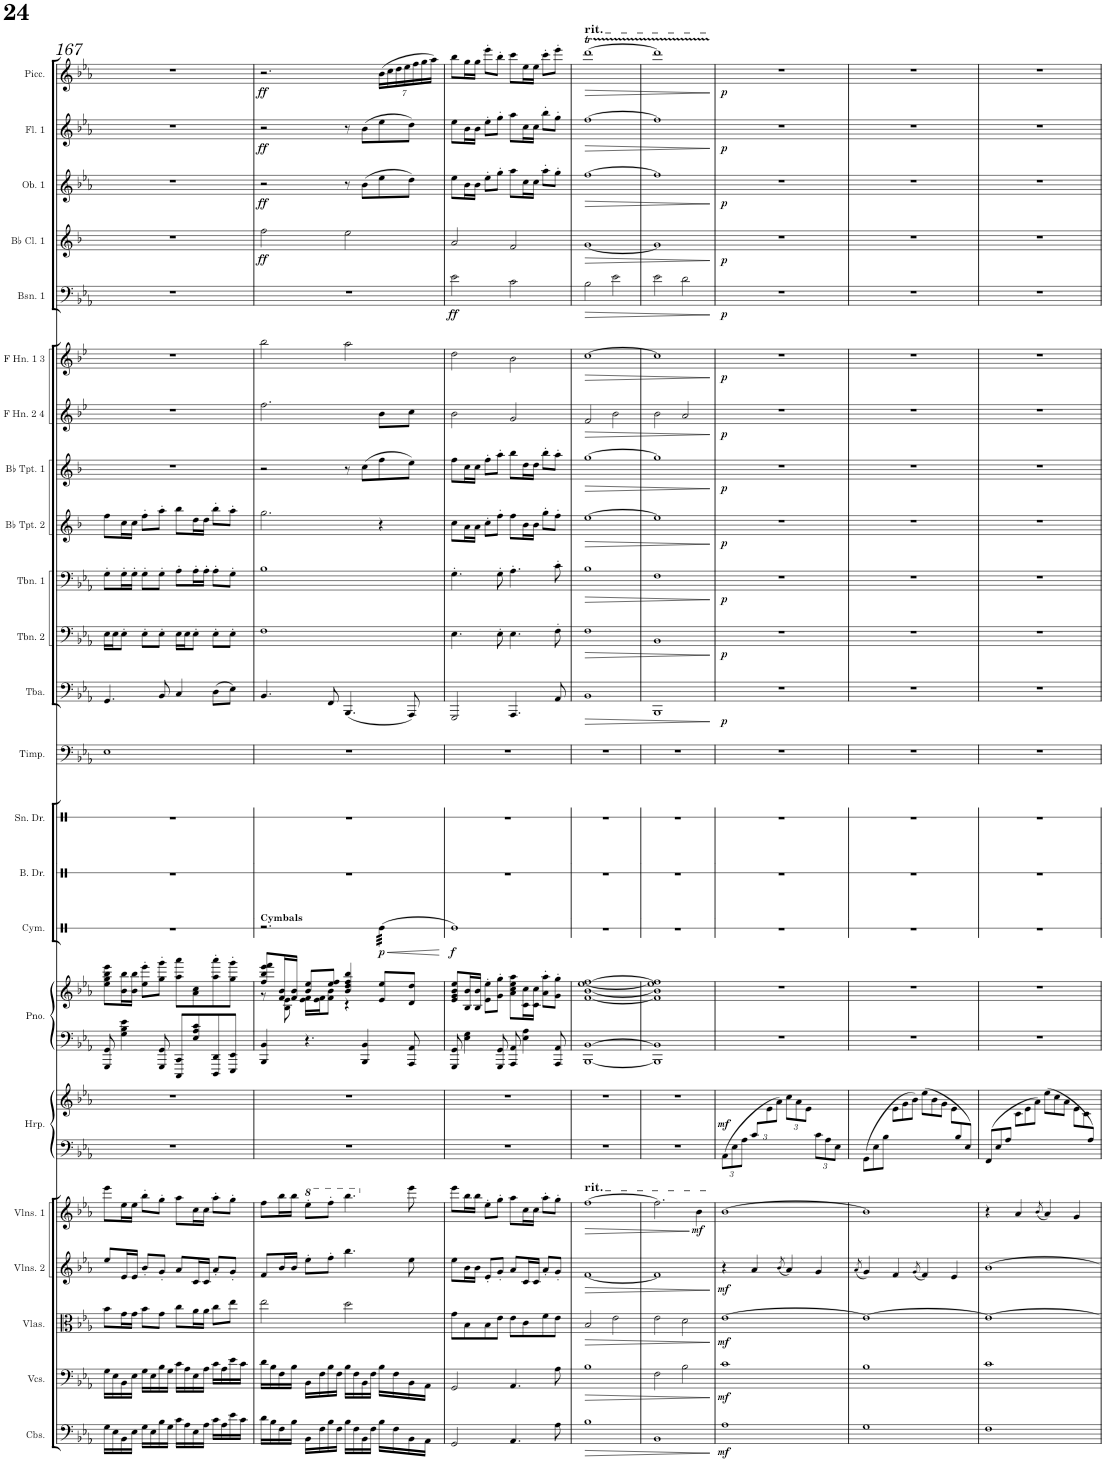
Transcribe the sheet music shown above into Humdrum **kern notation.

**kern	**dynam	**kern	**dynam	**kern	**dynam	**kern	**dynam	**kern	**dynam	**kern	**kern	**dynam	**kern	**kern	**kern	**dynam	**kern	**kern	**kern	**kern	**dynam	**kern	**dynam	**kern	**dynam	**kern	**dynam	**kern	**dynam	**kern	**dynam	**kern	**dynam	**kern	**dynam	**kern	**dynam	**kern	**dynam	**kern	**dynam	**kern	**dynam
*part23	*part23	*part22	*part22	*part21	*part21	*part20	*part20	*part19	*part19	*part18	*part18	*part18	*part17	*part17	*part16	*part16	*part15	*part14	*part13	*part12	*part12	*part11	*part11	*part10	*part10	*part9	*part9	*part8	*part8	*part7	*part7	*part6	*part6	*part5	*part5	*part4	*part4	*part3	*part3	*part2	*part2	*part1	*part1
*staff25	*staff25	*staff24	*staff24	*staff23	*staff23	*staff22	*staff22	*staff21	*staff21	*staff20	*staff19	*staff19/20	*staff18	*staff17	*staff16	*staff16	*staff15	*staff14	*staff13	*staff12	*staff12	*staff11	*staff11	*staff10	*staff10	*staff9	*staff9	*staff8	*staff8	*staff7	*staff7	*staff6	*staff6	*staff5	*staff5	*staff4	*staff4	*staff3	*staff3	*staff2	*staff2	*staff1	*staff1
*I"Contrabasses	*	*I"Violoncellos	*	*I"Violas	*	*I"Violins 2	*	*I"Violins 1	*	*I"Harp	*	*	*I"Piano	*	*I"Cymbal	*	*I"Bass Drum	*I"Snare Drum	*I"Timpani	*I"Tuba	*	*I"Trombone 2	*	*I"Trombone 1	*	*I"Bb Trumpet 2	*	*I"Bb Trumpet 1	*	*I"F Horn 2 &amp; 4	*	*I"F Horn 1 &amp; 3	*	*I"Bassoon 1	*	*I"Bb Clarinet 1	*	*I"Oboe 1	*	*I"Flute 1	*	*I"Piccolo	*
*I'Cbs.	*	*I'Vcs.	*	*I'Vlas.	*	*I'Vlns. 2	*	*I'Vlns. 1	*	*I'Hrp.	*	*	*I'Pno.	*	*I'Cym.	*	*I'B. Dr.	*I'Sn. Dr.	*I'Timp.	*I'Tba.	*	*I'Tbn. 2	*	*I'Tbn. 1	*	*I'Bb Tpt. 2	*	*I'Bb Tpt. 1	*	*I'F Hn. 2 4	*	*I'F Hn. 1 3	*	*I'Bsn. 1	*	*I'Bb Cl. 1	*	*I'Ob. 1	*	*I'Fl. 1	*	*I'Picc.	*
!!LO:PB:g=z
*clefF4	*	*clefF4	*	*clefC3	*	*clefG2	*	*clefG2	*	*clefF4	*clefG2	*	*clefF4	*clefG2	*clefX	*	*clefX	*clefX	*clefF4	*clefF4	*	*clefF4	*	*clefF4	*	*clefG2	*	*clefG2	*	*clefG2	*	*clefG2	*	*clefF4	*	*clefG2	*	*clefG2	*	*clefG2	*	*clefG2	*
*Trd7c12	*	*	*	*	*	*	*	*	*	*	*	*	*	*	*	*	*	*	*	*	*	*	*	*	*	*Trd1c2	*	*Trd1c2	*	*Trd4c7	*	*Trd4c7	*	*	*	*Trd1c2	*	*	*	*	*	*Trd-7c-12	*
*k[b-e-a-]	*	*k[b-e-a-]	*	*k[b-e-a-]	*	*k[b-e-a-]	*	*k[b-e-a-]	*	*k[b-e-a-]	*k[b-e-a-]	*	*k[b-e-a-]	*k[b-e-a-]	*k[]	*	*k[]	*k[]	*k[b-e-a-]	*k[b-e-a-]	*	*k[b-e-a-]	*	*k[b-e-a-]	*	*k[b-]	*	*k[b-]	*	*k[b-e-]	*	*k[b-e-]	*	*k[b-e-a-]	*	*k[b-]	*	*k[b-e-a-]	*	*k[b-e-a-]	*	*k[b-e-a-]	*
*M4/4	*	*M4/4	*	*M4/4	*	*M4/4	*	*M4/4	*	*M4/4	*M4/4	*	*M4/4	*M4/4	*M4/4	*	*M4/4	*M4/4	*M4/4	*M4/4	*	*M4/4	*	*M4/4	*	*M4/4	*	*M4/4	*	*M4/4	*	*M4/4	*	*M4/4	*	*M4/4	*	*M4/4	*	*M4/4	*	*M4/4	*
=167	=167	=167	=167	=167	=167	=167	=167	=167	=167	=167	=167	=167	=167	=167	=167	=167	=167	=167	=167	=167	=167	=167	=167	=167	=167	=167	=167	=167	=167	=167	=167	=167	=167	=167	=167	=167	=167	=167	=167	=167	=167	=167	=167
16G\LL	.	16G\LL	.	8b-\L	.	8ee-/L	.	8eee-\L	.	1r	1r	.	8GGG/ 8GG/	8ee-\ 8gg\ 8bb-\ 8eee-\L	1r	.	1r	1r	1E-	4.GG/	.	16E-\LL	.	8G'\L	.	8ff\L	.	1r	.	1r	.	1r	.	1r	.	1r	.	1r	.	1r	.	1r	.
16E-\	.	16E-\	.	.	.	.	.	.	.	.	.	.	.	.	.	.	.	.	.	.	.	16E-\J	.	.	.	.	.	.	.	.	.	.	.	.	.	.	.	.	.	.	.	.	.
16BB-\	.	16BB-\	.	16g\L	.	16e-/L	.	16ee-\L	.	.	.	.	4G\ 4B-\ 4e-\	16b-\ 16bb-\L	.	.	.	.	.	.	.	8E-'\J	.	16G'\L	.	16cc\L	.	.	.	.	.	.	.	.	.	.	.	.	.	.	.	.	.
16E-\JJ	.	16E-\JJ	.	16g\JJ	.	16e-/JJ	.	16ee-\JJ	.	.	.	.	.	16b-\ 16bb-\JJ	.	.	.	.	.	.	.	.	.	16G'\JJ	.	16cc\JJ	.	.	.	.	.	.	.	.	.	.	.	.	.	.	.	.	.
16G\LL	.	16G\LL	.	8b-\L	.	8b-'/L	.	8bb-'\L	.	.	.	.	.	8ee-\' 8eee-\'L	.	.	.	.	.	.	.	8E-'\L	.	8G'\L	.	8ff'\L	.	.	.	.	.	.	.	.	.	.	.	.	.	.	.	.	.
16E-\	.	16E-\	.	.	.	.	.	.	.	.	.	.	.	.	.	.	.	.	.	.	.	.	.	.	.	.	.	.	.	.	.	.	.	.	.	.	.	.	.	.	.	.	.
16B-\	.	16B-\	.	8g\J	.	8g'/J	.	8gg'\J	.	.	.	.	8GGG/ 8GG/	8gg\' 8ggg\'J	.	.	.	.	.	8BB-/	.	8E-'\J	.	8G'\J	.	8aa'\J	.	.	.	.	.	.	.	.	.	.	.	.	.	.	.	.	.
16G\JJ	.	16G\JJ	.	.	.	.	.	.	.	.	.	.	.	.	.	.	.	.	.	.	.	.	.	.	.	.	.	.	.	.	.	.	.	.	.	.	.	.	.	.	.	.	.
16c\LL	.	16c\LL	.	8cc\L	.	8a-/L	.	8aa-\L	.	.	.	.	8CCC/ 8CC/L	8aa-\ 8aaa-\L	.	.	.	.	.	4C/	.	16E-\LL	.	8A-'\L	.	8bb-\L	.	.	.	.	.	.	.	.	.	.	.	.	.	.	.	.	.
16A-\	.	16A-\	.	.	.	.	.	.	.	.	.	.	.	.	.	.	.	.	.	.	.	16E-\J	.	.	.	.	.	.	.	.	.	.	.	.	.	.	.	.	.	.	.	.	.
16E-\	.	16E-\	.	16a-\L	.	16c/L	.	16cc\L	.	.	.	.	8E-/ 8A-/ 8c/	8a-\ 8cc\	.	.	.	.	.	.	.	8E-'\J	.	16A-'\L	.	16dd\L	.	.	.	.	.	.	.	.	.	.	.	.	.	.	.	.	.
16A-\JJ	.	16A-\JJ	.	16a-\JJ	.	16c/JJ	.	16cc\JJ	.	.	.	.	.	.	.	.	.	.	.	.	.	.	.	16A-'\JJ	.	16dd\JJ	.	.	.	.	.	.	.	.	.	.	.	.	.	.	.	.	.
16c\LL	.	16c\LL	.	8cc\L	.	8a-'/L	.	8aa-'\L	.	.	.	.	8DDD/ 8DD/	8aa-\' 8aaa-\'	.	.	.	.	.	(8D\L	.	8E-'\L	.	8A-'\L	.	8bb-'\L	.	.	.	.	.	.	.	.	.	.	.	.	.	.	.	.	.
16A-\	.	16A-\	.	.	.	.	.	.	.	.	.	.	.	.	.	.	.	.	.	.	.	.	.	.	.	.	.	.	.	.	.	.	.	.	.	.	.	.	.	.	.	.	.
16e-\	.	16e-\	.	8ee-\J	.	8g'/J	.	8gg'\J	.	.	.	.	8EEE-/ 8EE-/J	8gg\' 8ggg\'J	.	.	.	.	.	8E-\J)	.	8E-'\J	.	8G'\J	.	8aa'\J	.	.	.	.	.	.	.	.	.	.	.	.	.	.	.	.	.
16c\JJ	.	16c\JJ	.	.	.	.	.	.	.	.	.	.	.	.	.	.	.	.	.	.	.	.	.	.	.	.	.	.	.	.	.	.	.	.	.	.	.	.	.	.	.	.	.
=168	=168	=168	=168	=168	=168	=168	=168	=168	=168	=168	=168	=168	=168	=168	=168	=168	=168	=168	=168	=168	=168	=168	=168	=168	=168	=168	=168	=168	=168	=168	=168	=168	=168	=168	=168	=168	=168	=168	=168	=168	=168	=168	=168
*	*	*	*	*	*	*	*	*	*	*	*	*	*	*^	*	*	*	*	*	*	*	*	*	*	*	*	*	*	*	*	*	*	*	*	*	*	*	*	*	*	*	*	*
!	!	!	!	!	!	!	!	!	!	!	!	!	!	!	!	!LO:TX:a:B:t=Cymbals	!	!	!	!	!	!	!	!	!	!	!	!	!	!	!	!	!	!	!	!	!	!	!	!	!	!	!	!
!	!	!	!	!	!	!	!	!	!	!	!	!	!	!	!	!	!	!	!	!	!	!	!	!	!	!	!	!	!	!	!	!	!	!	!	!	!	!LO:DY:b	!	!LO:DY:b	!	!LO:DY:b	!	!LO:DY:b
16d\LL	.	16d\LL	.	2ee-\	.	8f/L	.	8ff\L	.	1r	1r	.	4BBB-/ 4BB-/	8ff/ 8bb-/ 8eee-/ 8fff/L	8r	2.r	.	1r	1r	1r	4.BB-/	.	1F	.	1B-	.	2.gg\	.	2r	.	2.ff\	.	2bb-\	.	1r	.	2ff\	ff	2r	ff	2r	ff	2.r	ff
16B-\	.	16B-\	.	.	.	.	.	.	.	.	.	.	.	.	.	.	.	.	.	.	.	.	.	.	.	.	.	.	.	.	.	.	.	.	.	.	.	.	.	.	.	.	.	.
16F\	.	16F\	.	.	.	16b-/L	.	16bb-\L	.	.	.	.	.	16f/ 16b-/L	8B-\ 8e-\	.	.	.	.	.	.	.	.	.	.	.	.	.	.	.	.	.	.	.	.	.	.	.	.	.	.	.	.	.
16B-\JJ	.	16B-\JJ	.	.	.	16b-/JJ	.	16bb-\JJ	.	.	.	.	.	16f/ 16b-/JJ	.	.	.	.	.	.	.	.	.	.	.	.	.	.	.	.	.	.	.	.	.	.	.	.	.	.	.	.	.	.
*	*	*	*	*	*	*	*	*8va	*	*	*	*	*	*	*	*	*	*	*	*	*	*	*	*	*	*	*	*	*	*	*	*	*	*	*	*	*	*	*	*	*	*	*	*
16BB-\LL	.	16BB-\LL	.	.	.	8ee-'\L	.	8eee-'\L	.	.	.	.	4.r	8b-/ 8ee-/L	16e-\ 16f\LL	.	.	.	.	.	.	.	.	.	.	.	.	.	.	.	.	.	.	.	.	.	.	.	.	.	.	.	.	.
16F\	.	16F\	.	.	.	.	.	.	.	.	.	.	.	.	16e-\ 16f\J	.	.	.	.	.	.	.	.	.	.	.	.	.	.	.	.	.	.	.	.	.	.	.	.	.	.	.	.	.
16B-\	.	16B-\	.	.	.	8ff'\J	.	8fff'\J	.	.	.	.	.	8ee-/ 8ff/J	8f\ 8b-\J	.	.	.	.	.	8FF/	.	.	.	.	.	.	.	.	.	.	.	.	.	.	.	.	.	.	.	.	.	.	.
16F\JJ	.	16F\JJ	.	.	.	.	.	.	.	.	.	.	.	.	.	.	.	.	.	.	.	.	.	.	.	.	.	.	.	.	.	.	.	.	.	.	.	.	.	.	.	.	.	.
16B-\LL	.	16B-\LL	.	2dd\	.	4.bb-\	.	4.bbb-\	.	.	.	.	.	4b-/ 4dd/ 4ff/ 4bb-/	4r	.	.	.	.	.	(4.BBB-/	.	.	.	.	.	.	.	8r	.	.	.	2aa\	.	.	.	2ee\	.	8r	.	8r	.	.	.
16F\	.	16F\	.	.	.	.	.	.	.	.	.	.	.	.	.	.	.	.	.	.	.	.	.	.	.	.	.	.	.	.	.	.	.	.	.	.	.	.	.	.	.	.	.	.
16BB-\	.	16BB-\	.	.	.	.	.	.	.	.	.	.	4BBB-/ 4BB-/	.	.	.	.	.	.	.	.	.	.	.	.	.	.	.	(8cc\L	.	.	.	.	.	.	.	.	.	(8b-\L	.	(8b-\L	.	.	.
16F\JJ	.	16F\JJ	.	.	.	.	.	.	.	.	.	.	.	.	.	.	.	.	.	.	.	.	.	.	.	.	.	.	.	.	.	.	.	.	.	.	.	.	.	.	.	.	.	.
!	!	!	!	!	!	!	!	!	!	!	!	!	!	!	!	!	!LO:HP:b	!	!	!	!	!	!	!	!	!	!	!	!	!	!	!	!	!	!	!	!	!	!	!	!	!	!	!
*	*	*	*	*	*	*	*	*	*	*	*	*	*	*	*	*	*	*	*	*	*	*	*	*	*	*	*	*	*	*	*	*	*	*	*	*	*	*	*	*	*	*	*Xbrackettup	*
!	!	!	!	!	!	!	!	!	!	!	!	!	!	!	!	!	!LO:DY:n=1:b	!	!	!	!	!	!	!	!	!	!	!	!	!	!	!	!	!	!	!	!	!	!	!	!	!	!	!
*	*	*	*	*	*	*	*	*	*	*	*	*	*	*	*	*tremolo	*	*	*	*	*	*	*	*	*	*	*	*	*	*	*	*	*	*	*	*	*	*	*	*	*	*	*	*
16B-\LL	.	16B-\LL	.	.	.	.	.	.	.	.	.	.	.	8e-/ 8ee-/L	4ryy	(32Re\LLL	< p	.	.	.	.	.	.	.	.	.	4r	.	8ff\	.	8b-\L	.	.	.	.	.	.	.	8ee-\	.	8ee-\	.	(28b-\LL	.
.	.	.	.	.	.	.	.	.	.	.	.	.	.	.	.	(32Re\	.	.	.	.	.	.	.	.	.	.	.	.	.	.	.	.	.	.	.	.	.	.	.	.	.	.	.	.
.	.	.	.	.	.	.	.	.	.	.	.	.	.	.	.	.	.	.	.	.	.	.	.	.	.	.	.	.	.	.	.	.	.	.	.	.	.	.	.	.	.	.	28cc\	.
16F\	.	16F\	.	.	.	.	.	.	.	.	.	.	.	.	.	(32Re\	.	.	.	.	.	.	.	.	.	.	.	.	.	.	.	.	.	.	.	.	.	.	.	.	.	.	.	.
.	.	.	.	.	.	.	.	.	.	.	.	.	.	.	.	.	.	.	.	.	.	.	.	.	.	.	.	.	.	.	.	.	.	.	.	.	.	.	.	.	.	.	28dd\	.
.	.	.	.	.	.	.	.	.	.	.	.	.	.	.	.	(32Re\	.	.	.	.	.	.	.	.	.	.	.	.	.	.	.	.	.	.	.	.	.	.	.	.	.	.	.	.
.	.	.	.	.	.	.	.	.	.	.	.	.	.	.	.	.	.	.	.	.	.	.	.	.	.	.	.	.	.	.	.	.	.	.	.	.	.	.	.	.	.	.	28ee-\	.
*	*	*	*	*	*	*	*	*X8va	*	*	*	*	*	*	*	*	*	*	*	*	*	*	*	*	*	*	*	*	*	*	*	*	*	*	*	*	*	*	*	*	*	*	*	*
16BB-\	.	16BB-\	.	.	.	8ee-\	.	8eee-\	.	.	.	.	8AAA-/ 8AA-/	8d/ 8dd/J	.	(32Re\	.	.	.	.	8AAA-/)	.	.	.	.	.	.	.	8ee\J)	.	8cc\J	.	.	.	.	.	.	.	8dd\J)	.	8dd\J)	.	.	.
.	.	.	.	.	.	.	.	.	.	.	.	.	.	.	.	.	.	.	.	.	.	.	.	.	.	.	.	.	.	.	.	.	.	.	.	.	.	.	.	.	.	.	28ff\	.
.	.	.	.	.	.	.	.	.	.	.	.	.	.	.	.	(32Re\	.	.	.	.	.	.	.	.	.	.	.	.	.	.	.	.	.	.	.	.	.	.	.	.	.	.	.	.
.	.	.	.	.	.	.	.	.	.	.	.	.	.	.	.	.	.	.	.	.	.	.	.	.	.	.	.	.	.	.	.	.	.	.	.	.	.	.	.	.	.	.	28gg\	.
16AA-\JJ	.	16AA-\JJ	.	.	.	.	.	.	.	.	.	.	.	.	.	(32Re\	.	.	.	.	.	.	.	.	.	.	.	.	.	.	.	.	.	.	.	.	.	.	.	.	.	.	.	.
.	.	.	.	.	.	.	.	.	.	.	.	.	.	.	.	.	.	.	.	.	.	.	.	.	.	.	.	.	.	.	.	.	.	.	.	.	.	.	.	.	.	.	28aa-\JJ)	.
.	.	.	.	.	.	.	.	.	.	.	.	.	.	.	.	(32Re\JJJ	.	.	.	.	.	.	.	.	.	.	.	.	.	.	.	.	.	.	.	.	.	.	.	.	.	.	.	.
*	*	*	*	*	*	*	*	*	*	*	*	*	*	*	*	*Xtremolo	*	*	*	*	*	*	*	*	*	*	*	*	*	*	*	*	*	*	*	*	*	*	*	*	*	*	*	*
*	*	*	*	*	*	*	*	*	*	*	*	*	*	*v	*v	*	*	*	*	*	*	*	*	*	*	*	*	*	*	*	*	*	*	*	*	*	*	*	*	*	*	*	*	*
.	.	.	.	.	.	.	.	.	.	.	.	.	.	.	.	[	.	.	.	.	.	.	.	.	.	.	.	.	.	.	.	.	.	.	.	.	.	.	.	.	.	.	.
=169	=169	=169	=169	=169	=169	=169	=169	=169	=169	=169	=169	=169	=169	=169	=169	=169	=169	=169	=169	=169	=169	=169	=169	=169	=169	=169	=169	=169	=169	=169	=169	=169	=169	=169	=169	=169	=169	=169	=169	=169	=169	=169	=169
!	!	!	!	!	!	!	!	!	!	!	!	!	!	!	!	!LO:DY:b	!	!	!	!	!	!	!	!	!	!	!	!	!	!	!	!	!	!	!LO:DY:b	!	!	!	!	!	!	!	!
2GG/	.	2GG/	.	8g\L	.	8ee-\L	.	8eee-\L	.	1r	1r	.	8GGG/ 8GG/	8e-/ 8g/ 8b-/ 8ee-/L	1Re)	f	1r	1r	1r	2GGG/	.	4.E-\	.	4.G'\	.	8cc\L	.	8ff\L	.	2b-\	.	2dd\	.	2e-\	ff	2a/	.	8ee-\L	.	8ee-\L	.	8bb-\L	.
.	.	.	.	8B-\	.	16b-\L	.	16bb-\L	.	.	.	.	4E-\ 4G\	16B-/ 16b-/L	.	.	.	.	.	.	.	.	.	.	.	16a\L	.	16cc\L	.	.	.	.	.	.	.	.	.	16b-\L	.	16b-\L	.	16gg\L	.
.	.	.	.	.	.	16b-\JJ	.	16bb-\JJ	.	.	.	.	.	16B-/ 16b-/JJ	.	.	.	.	.	.	.	.	.	.	.	16a\JJ	.	16cc\JJ	.	.	.	.	.	.	.	.	.	16b-\JJ	.	16b-\JJ	.	16gg\JJ	.
.	.	.	.	8B-\	.	8e-'/L	.	8ee-'\L	.	.	.	.	.	8e-\' 8ee-\'L	.	.	.	.	.	.	.	.	.	.	.	8cc'\L	.	8ff'\L	.	.	.	.	.	.	.	.	.	8ee-'\L	.	8ee-'\L	.	8eee-'\L	.
.	.	.	.	8e-\J	.	8g'/J	.	8gg'\J	.	.	.	.	8GGG/ 8GG/	8g\' 8gg\'J	.	.	.	.	.	.	.	8E-'\	.	8G'\	.	8ff'\J	.	8aa'\J	.	.	.	.	.	.	.	.	.	8gg'\J	.	8gg'\J	.	8bb-'\J	.
4.AA-/	.	4.AA-/	.	8e-\L	.	8a-/L	.	8aa-\L	.	.	.	.	8AAA-/ 8AA-/	8a-\ 8cc\ 8ee-\ 8aa-\L	.	.	.	.	.	4.AAA-/	.	4.E-\	.	4.A-'\	.	8ff\L	.	8bb-\L	.	2g/	.	2b-\	.	2c\	.	2f/	.	8aa-\L	.	8aa-\L	.	8ccc\L	.
.	.	.	.	8c\	.	16c/L	.	16cc\L	.	.	.	.	4E-\ 4A-\	16c\ 16cc\L	.	.	.	.	.	.	.	.	.	.	.	16b-\L	.	16dd\L	.	.	.	.	.	.	.	.	.	16cc\L	.	16cc\L	.	16ee-\L	.
.	.	.	.	.	.	16c/JJ	.	16cc\JJ	.	.	.	.	.	16c\ 16cc\JJ	.	.	.	.	.	.	.	.	.	.	.	16b-\JJ	.	16dd\JJ	.	.	.	.	.	.	.	.	.	16cc\JJ	.	16cc\JJ	.	16ee-\JJ	.
.	.	.	.	8f\	.	8a-'/L	.	8aa-'\L	.	.	.	.	.	8a-\' 8aa-\'L	.	.	.	.	.	.	.	.	.	.	.	8gg'\L	.	8bb-'\L	.	.	.	.	.	.	.	.	.	8aa-'\L	.	8bb-'\L	.	8ccc'\L	.
8A-\	.	8A-\	.	8e-\J	.	8g'/J	.	8gg'\J	.	.	.	.	8AAA-/ 8AA-/	8g\' 8gg\'J	.	.	.	.	.	8AA-/	.	8F'\	.	8c'\	.	8ff'\J	.	8aa'\J	.	.	.	.	.	.	.	.	.	8gg'\J	.	8gg'\J	.	8eee-'\J	.
=170	=170	=170	=170	=170	=170	=170	=170	=170	=170	=170	=170	=170	=170	=170	=170	=170	=170	=170	=170	=170	=170	=170	=170	=170	=170	=170	=170	=170	=170	=170	=170	=170	=170	=170	=170	=170	=170	=170	=170	=170	=170	=170	=170
!	!	!	!	!	!	!	!	!	!	!	!	!	!	!	!	!	!	!	!	!	!	!	!	!	!	!	!	!	!	!	!	!	!	!	!	!	!	!	!	!	!	!LO:TX:a:t=rit.	!
!	!	!	!	!	!	!	!	!LO:TX:a:t=rit.	!	!	!	!	!	!	!	!	!	!	!	!	!	!	!	!	!	!	!	!	!	!	!	!	!	!	!	!	!	!	!	!	!	!	!
!	!LO:HP:b	!	!LO:HP:b	!	!LO:HP:b	!	!LO:HP:b	!	!	!	!	!	!	!	!	!	!	!	!	!	!LO:HP:b	!	!LO:HP:b	!	!LO:HP:b	!	!LO:HP:b	!	!LO:HP:b	!	!LO:HP:b	!	!LO:HP:b	!	!LO:HP:b	!	!LO:HP:b	!	!LO:HP:b	!	!LO:HP:b	!	!LO:HP:b
1B-	>	1B-	>	2B-/	>	[1f	>	[1ff	.	1r	1r	.	[1BBB- [1BB-	[1f [1b- [1ee- [1ff	1r	.	1r	1r	1r	1BB-	>	1F	>	1B-	>	[1ee	>	[1gg	>	2f/	>	[1cc	>	2B-\	>	[1g	>	[1ff	>	[1ff	>	[1dddt	>
.	.	.	.	2e-\	.	.	.	.	.	.	.	.	.	.	.	.	.	.	.	.	.	.	.	.	.	.	.	.	.	2b-\	.	.	.	2e-\	.	.	.	.	.	.	.	.	.
=171	=171	=171	=171	=171	=171	=171	=171	=171	=171	=171	=171	=171	=171	=171	=171	=171	=171	=171	=171	=171	=171	=171	=171	=171	=171	=171	=171	=171	=171	=171	=171	=171	=171	=171	=171	=171	=171	=171	=171	=171	=171	=171	=171
!	!	!	!	!	!	!	!	!	!LO:HP:b	!	!	!	!	!	!	!	!	!	!	!	!	!	!	!	!	!	!	!	!	!	!	!	!	!	!	!	!	!	!	!	!	!	!
1BB-	.	2F\	.	2e-\	.	1f]	.	2.ff\]	>	1r	1r	.	1BBB-] 1BB-]	1f] 1b-] 1ee-] 1ff]	1r	.	1r	1r	1r	1BBB-	.	1BB-	.	1F	.	1ee]	.	1gg]	.	2b-\	.	1cc]	.	2e-\	.	1g]	.	1ff]	.	1ff]	.	1dddTTT]	.
.	.	2B-\	.	2d\	.	.	.	.	.	.	.	.	.	.	.	.	.	.	.	.	.	.	.	.	.	.	.	.	.	2a/	.	.	.	2d\	.	.	.	.	.	.	.	.	.
!	!	!	!	!	!	!	!	!	!LO:DY:n=1:b	!	!	!	!	!	!	!	!	!	!	!	!	!	!	!	!	!	!	!	!	!	!	!	!	!	!	!	!	!	!	!	!	!	!
.	.	.	.	.	.	.	.	4b-\	] mf	.	.	.	.	.	.	.	.	.	.	.	.	.	.	.	.	.	.	.	.	.	.	.	.	.	.	.	.	.	.	.	.	.	.
.	]	.	]	.	]	.	]	.	.	.	.	.	.	.	.	.	.	.	.	.	]	.	]	.	]	.	]	.	]	.	]	.	]	.	]	.	]	.	]	.	]	.	]
=172	=172	=172	=172	=172	=172	=172	=172	=172	=172	=172	=172	=172	=172	=172	=172	=172	=172	=172	=172	=172	=172	=172	=172	=172	=172	=172	=172	=172	=172	=172	=172	=172	=172	=172	=172	=172	=172	=172	=172	=172	=172	=172	=172
*	*	*	*	*	*	*	*	*	*	*Xbrackettup	*	*	*	*	*	*	*	*	*	*	*	*	*	*	*	*	*	*	*	*	*	*	*	*	*	*	*	*	*	*	*	*	*
*	*	*	*	*	*	*	*	*	*	*	*^	*	*	*	*	*	*	*	*	*	*	*	*	*	*	*	*	*	*	*	*	*	*	*	*	*	*	*	*	*	*	*	*
!	!LO:DY:b	!	!LO:DY:b	!	!LO:DY:b	!	!LO:DY:b	!	!	!	!	!	!LO:DY:b	!	!	!	!	!	!	!	!	!LO:DY:b	!	!LO:DY:b	!	!LO:DY:b	!	!LO:DY:b	!	!LO:DY:b	!	!LO:DY:b	!	!LO:DY:b	!	!LO:DY:b	!	!LO:DY:b	!	!LO:DY:b	!	!LO:DY:b	!	!LO:DY:b
1A-	mf	1c	mf	[1e-	mf	4r	mf	[1b-	.	(12AA-\L	1ryy	3ryy	mf	1r	1r	1r	.	1r	1r	1r	1r	p	1r	p	1r	p	1r	p	1r	p	1r	p	1r	p	1r	p	1r	p	1r	p	1r	p	1r	p
.	.	.	.	.	.	.	.	.	.	12E-\	.	.	.	.	.	.	.	.	.	.	.	.	.	.	.	.	.	.	.	.	.	.	.	.	.	.	.	.	.	.	.	.	.	.
.	.	.	.	.	.	.	.	.	.	12A-\J	.	.	.	.	.	.	.	.	.	.	.	.	.	.	.	.	.	.	.	.	.	.	.	.	.	.	.	.	.	.	.	.	.	.
.	.	.	.	.	.	4a-/	.	.	.	12c/L	.	.	.	.	.	.	.	.	.	.	.	.	.	.	.	.	.	.	.	.	.	.	.	.	.	.	.	.	.	.	.	.	.	.
.	.	.	.	.	.	.	.	.	.	12%5ryy	.	12e-\	.	.	.	.	.	.	.	.	.	.	.	.	.	.	.	.	.	.	.	.	.	.	.	.	.	.	.	.	.	.	.	.
.	.	.	.	.	.	.	.	.	.	.	.	12a-\J)	.	.	.	.	.	.	.	.	.	.	.	.	.	.	.	.	.	.	.	.	.	.	.	.	.	.	.	.	.	.	.	.
.	.	.	.	.	.	(8qb-/	.	.	.	.	.	.	.	.	.	.	.	.	.	.	.	.	.	.	.	.	.	.	.	.	.	.	.	.	.	.	.	.	.	.	.	.	.	.
*	*	*	*	*	*	*	*	*	*	*	*	*Xbrackettup	*	*	*	*	*	*	*	*	*	*	*	*	*	*	*	*	*	*	*	*	*	*	*	*	*	*	*	*	*	*	*	*
.	.	.	.	.	.	4a-/)	.	.	.	.	.	12cc\L	.	.	.	.	.	.	.	.	.	.	.	.	.	.	.	.	.	.	.	.	.	.	.	.	.	.	.	.	.	.	.	.
.	.	.	.	.	.	.	.	.	.	.	.	12a-\	.	.	.	.	.	.	.	.	.	.	.	.	.	.	.	.	.	.	.	.	.	.	.	.	.	.	.	.	.	.	.	.
.	.	.	.	.	.	.	.	.	.	.	.	12e-\J	.	.	.	.	.	.	.	.	.	.	.	.	.	.	.	.	.	.	.	.	.	.	.	.	.	.	.	.	.	.	.	.
.	.	.	.	.	.	4g/	.	.	.	12c\L	.	4ryy	.	.	.	.	.	.	.	.	.	.	.	.	.	.	.	.	.	.	.	.	.	.	.	.	.	.	.	.	.	.	.	.
.	.	.	.	.	.	.	.	.	.	12A-\	.	.	.	.	.	.	.	.	.	.	.	.	.	.	.	.	.	.	.	.	.	.	.	.	.	.	.	.	.	.	.	.	.	.
.	.	.	.	.	.	.	.	.	.	12E-\J	.	.	.	.	.	.	.	.	.	.	.	.	.	.	.	.	.	.	.	.	.	.	.	.	.	.	.	.	.	.	.	.	.	.
=173	=173	=173	=173	=173	=173	=173	=173	=173	=173	=173	=173	=173	=173	=173	=173	=173	=173	=173	=173	=173	=173	=173	=173	=173	=173	=173	=173	=173	=173	=173	=173	=173	=173	=173	=173	=173	=173	=173	=173	=173	=173	=173	=173	=173
.	.	.	.	.	.	(8qa-/	.	.	.	.	.	.	.	.	.	.	.	.	.	.	.	.	.	.	.	.	.	.	.	.	.	.	.	.	.	.	.	.	.	.	.	.	.	.
1G	.	1B-	.	1e-_	.	4g/)	.	1b-]	.	(12GG\L	1ryy	4ryy	.	1r	1r	1r	.	1r	1r	1r	1r	.	1r	.	1r	.	1r	.	1r	.	1r	.	1r	.	1r	.	1r	.	1r	.	1r	.	1r	.
.	.	.	.	.	.	.	.	.	.	12E-\	.	.	.	.	.	.	.	.	.	.	.	.	.	.	.	.	.	.	.	.	.	.	.	.	.	.	.	.	.	.	.	.	.	.
.	.	.	.	.	.	.	.	.	.	12B-\J	.	.	.	.	.	.	.	.	.	.	.	.	.	.	.	.	.	.	.	.	.	.	.	.	.	.	.	.	.	.	.	.	.	.
.	.	.	.	.	.	4f/	.	.	.	12%7ryy	.	12e-\L	.	.	.	.	.	.	.	.	.	.	.	.	.	.	.	.	.	.	.	.	.	.	.	.	.	.	.	.	.	.	.	.
.	.	.	.	.	.	.	.	.	.	.	.	12g\	.	.	.	.	.	.	.	.	.	.	.	.	.	.	.	.	.	.	.	.	.	.	.	.	.	.	.	.	.	.	.	.
.	.	.	.	.	.	.	.	.	.	.	.	12b-\J)	.	.	.	.	.	.	.	.	.	.	.	.	.	.	.	.	.	.	.	.	.	.	.	.	.	.	.	.	.	.	.	.
.	.	.	.	.	.	(8qg/	.	.	.	.	.	.	.	.	.	.	.	.	.	.	.	.	.	.	.	.	.	.	.	.	.	.	.	.	.	.	.	.	.	.	.	.	.	.
.	.	.	.	.	.	4f/)	.	.	.	.	.	(12ee-\L	.	.	.	.	.	.	.	.	.	.	.	.	.	.	.	.	.	.	.	.	.	.	.	.	.	.	.	.	.	.	.	.
.	.	.	.	.	.	.	.	.	.	.	.	12b-\	.	.	.	.	.	.	.	.	.	.	.	.	.	.	.	.	.	.	.	.	.	.	.	.	.	.	.	.	.	.	.	.
.	.	.	.	.	.	.	.	.	.	.	.	12g\J	.	.	.	.	.	.	.	.	.	.	.	.	.	.	.	.	.	.	.	.	.	.	.	.	.	.	.	.	.	.	.	.
.	.	.	.	.	.	4e-/	.	.	.	.	.	12e-\L	.	.	.	.	.	.	.	.	.	.	.	.	.	.	.	.	.	.	.	.	.	.	.	.	.	.	.	.	.	.	.	.
.	.	.	.	.	.	.	.	.	.	12B-/	.	6ryy	.	.	.	.	.	.	.	.	.	.	.	.	.	.	.	.	.	.	.	.	.	.	.	.	.	.	.	.	.	.	.	.
.	.	.	.	.	.	.	.	.	.	12E-/J)	.	.	.	.	.	.	.	.	.	.	.	.	.	.	.	.	.	.	.	.	.	.	.	.	.	.	.	.	.	.	.	.	.	.
=174	=174	=174	=174	=174	=174	=174	=174	=174	=174	=174	=174	=174	=174	=174	=174	=174	=174	=174	=174	=174	=174	=174	=174	=174	=174	=174	=174	=174	=174	=174	=174	=174	=174	=174	=174	=174	=174	=174	=174	=174	=174	=174	=174	=174
1F	.	1c	.	1e-_	.	[1b-	.	4r	.	(12FF/L	1ryy	4ryy	.	1r	1r	1r	.	1r	1r	1r	1r	.	1r	.	1r	.	1r	.	1r	.	1r	.	1r	.	1r	.	1r	.	1r	.	1r	.	1r	.
.	.	.	.	.	.	.	.	.	.	12E-/	.	.	.	.	.	.	.	.	.	.	.	.	.	.	.	.	.	.	.	.	.	.	.	.	.	.	.	.	.	.	.	.	.	.
.	.	.	.	.	.	.	.	.	.	12A-/J	.	.	.	.	.	.	.	.	.	.	.	.	.	.	.	.	.	.	.	.	.	.	.	.	.	.	.	.	.	.	.	.	.	.
.	.	.	.	.	.	.	.	4a-/	.	3%2ryy	.	12c\L	.	.	.	.	.	.	.	.	.	.	.	.	.	.	.	.	.	.	.	.	.	.	.	.	.	.	.	.	.	.	.	.
.	.	.	.	.	.	.	.	.	.	.	.	12e-\	.	.	.	.	.	.	.	.	.	.	.	.	.	.	.	.	.	.	.	.	.	.	.	.	.	.	.	.	.	.	.	.
.	.	.	.	.	.	.	.	.	.	.	.	12a-\J)	.	.	.	.	.	.	.	.	.	.	.	.	.	.	.	.	.	.	.	.	.	.	.	.	.	.	.	.	.	.	.	.
.	.	.	.	.	.	.	.	(8qb-/	.	.	.	.	.	.	.	.	.	.	.	.	.	.	.	.	.	.	.	.	.	.	.	.	.	.	.	.	.	.	.	.	.	.	.	.
.	.	.	.	.	.	.	.	4a-/)	.	.	.	(12ee-\L	.	.	.	.	.	.	.	.	.	.	.	.	.	.	.	.	.	.	.	.	.	.	.	.	.	.	.	.	.	.	.	.
.	.	.	.	.	.	.	.	.	.	.	.	12cc\	.	.	.	.	.	.	.	.	.	.	.	.	.	.	.	.	.	.	.	.	.	.	.	.	.	.	.	.	.	.	.	.
.	.	.	.	.	.	.	.	.	.	.	.	12a-\J	.	.	.	.	.	.	.	.	.	.	.	.	.	.	.	.	.	.	.	.	.	.	.	.	.	.	.	.	.	.	.	.
.	.	.	.	.	.	.	.	4g/	.	.	.	12e-\L	.	.	.	.	.	.	.	.	.	.	.	.	.	.	.	.	.	.	.	.	.	.	.	.	.	.	.	.	.	.	.	.
.	.	.	.	.	.	.	.	.	.	.	.	12c\	.	.	.	.	.	.	.	.	.	.	.	.	.	.	.	.	.	.	.	.	.	.	.	.	.	.	.	.	.	.	.	.
.	.	.	.	.	.	.	.	.	.	12A-/J)	.	12ryy	.	.	.	.	.	.	.	.	.	.	.	.	.	.	.	.	.	.	.	.	.	.	.	.	.	.	.	.	.	.	.	.
*	*	*	*	*	*	*	*	*	*	*	*v	*v	*	*	*	*	*	*	*	*	*	*	*	*	*	*	*	*	*	*	*	*	*	*	*	*	*	*	*	*	*	*	*	*
=	=	=	=	=	=	=	=	=	=	=	=	=	=	=	=	=	=	=	=	=	=	=	=	=	=	=	=	=	=	=	=	=	=	=	=	=	=	=	=	=	=	=	=
*-	*-	*-	*-	*-	*-	*-	*-	*-	*-	*-	*-	*-	*-	*-	*-	*-	*-	*-	*-	*-	*-	*-	*-	*-	*-	*-	*-	*-	*-	*-	*-	*-	*-	*-	*-	*-	*-	*-	*-	*-	*-	*-	*-
